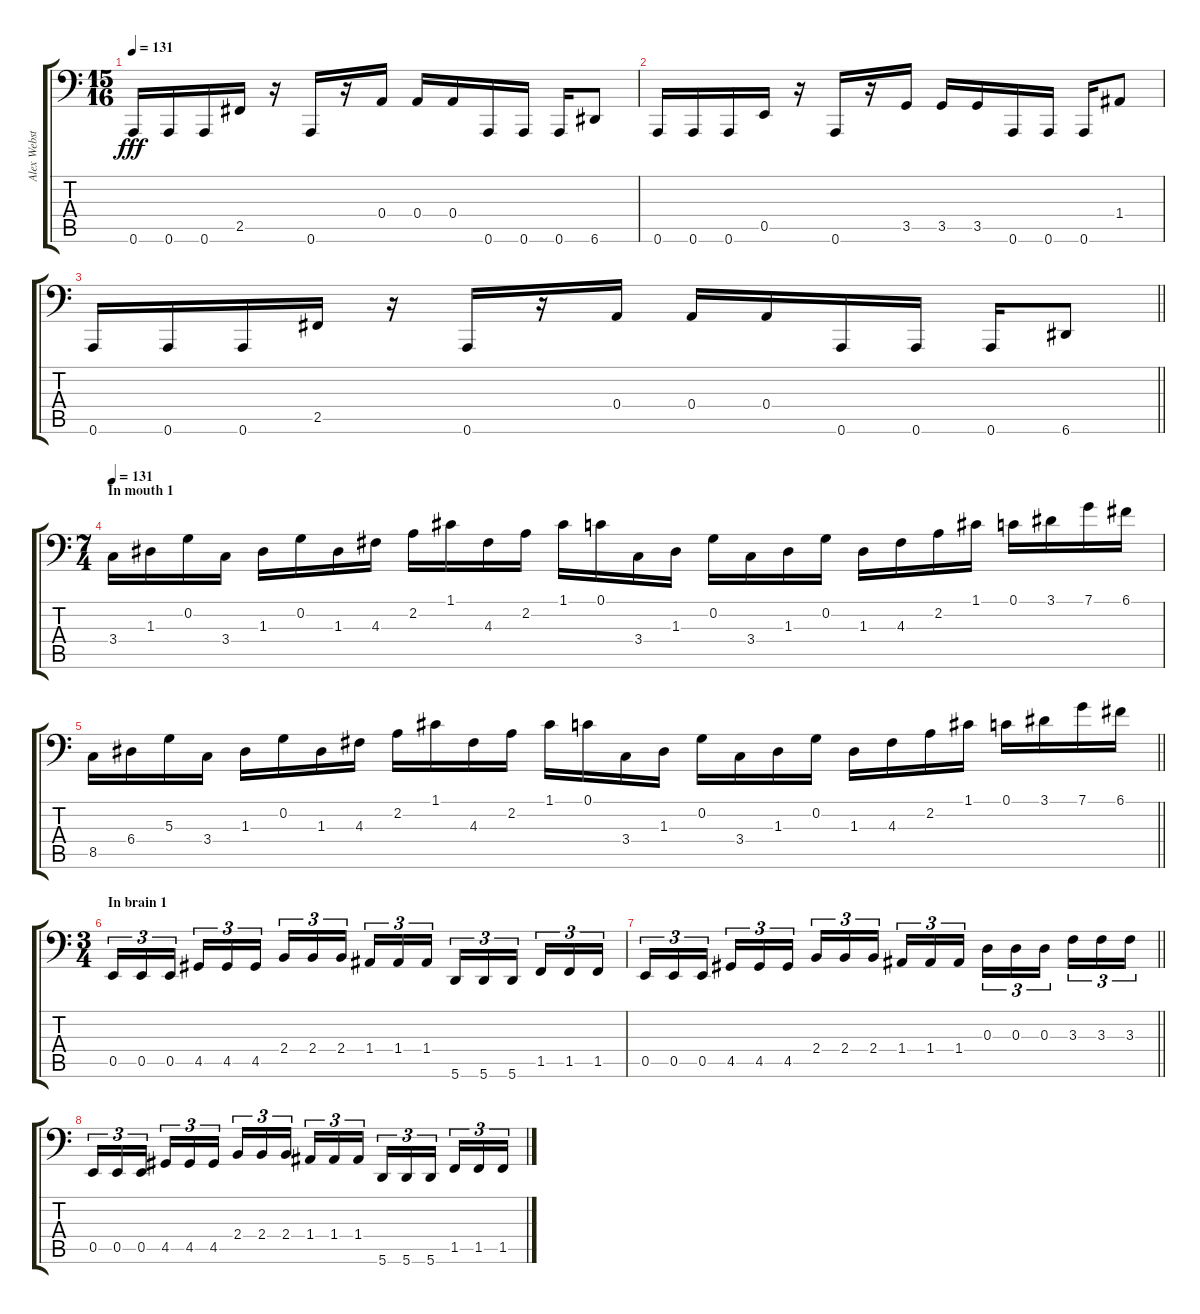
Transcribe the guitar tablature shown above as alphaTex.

\track ("Alex Webster" "Alex Webst") {instrument fretlessbass}
\staff {score tabs}
\tuning (C3 G2 D2 A1 E1 A0) {hide}
\ts (15 16)
\tempo 131
\clef f4
\ks c
0.6.16{dy fff} 0.6.16 0.6.16 2.5.16 r.16 0.6.16 r.16 0.4.16 0.4.16 0.4.16 0.6.16 0.6.16 0.6.16 6.6.8 |
0.6.16 0.6.16 0.6.16 0.5.16 r.16 0.6.16 r.16 3.5.16 3.5.16 3.5.16 0.6.16 0.6.16 0.6.16 1.4.8 |
\barLineRight lightlight
0.6.16 0.6.16 0.6.16 2.5.16 r.16 0.6.16 r.16 0.4.16 0.4.16 0.4.16 0.6.16 0.6.16 0.6.16 6.6.8 |
\ts (7 4)
\section ("" "In mouth 1")
\tempo 131
3.4.16 1.3.16 0.2.16 3.4.16 1.3.16 0.2.16 1.3.16 4.3.16 2.2.16 1.1.16 4.3.16 2.2.16 1.1.16 0.1.16 3.4.16 1.3.16 0.2.16 3.4.16 1.3.16 0.2.16 1.3.16 4.3.16 2.2.16 1.1.16 0.1.16 3.1.16 7.1.16 6.1.16 |
\barLineRight lightlight
8.5.16 6.4.16 5.3.16 3.4.16 1.3.16 0.2.16 1.3.16 4.3.16 2.2.16 1.1.16 4.3.16 2.2.16 1.1.16 0.1.16 3.4.16 1.3.16 0.2.16 3.4.16 1.3.16 0.2.16 1.3.16 4.3.16 2.2.16 1.1.16 0.1.16 3.1.16 7.1.16 6.1.16 |
\ts (3 4)
\section ("" "In brain 1")
0.5.16{tu (3 2)} 0.5.16{tu (3 2)} 0.5.16{tu (3 2) beam splitsecondary} 4.5.16{tu (3 2)} 4.5.16{tu (3 2)} 4.5.16{tu (3 2)} 2.4.16{tu (3 2)} 2.4.16{tu (3 2)} 2.4.16{tu (3 2) beam splitsecondary} 1.4.16{tu (3 2)} 1.4.16{tu (3 2)} 1.4.16{tu (3 2)} 5.6.16{tu (3 2)} 5.6.16{tu (3 2)} 5.6.16{tu (3 2) beam splitsecondary} 1.5.16{tu (3 2)} 1.5.16{tu (3 2)} 1.5.16{tu (3 2)} |
\barLineRight lightlight
0.5.16{tu (3 2)} 0.5.16{tu (3 2)} 0.5.16{tu (3 2) beam splitsecondary} 4.5.16{tu (3 2)} 4.5.16{tu (3 2)} 4.5.16{tu (3 2)} 2.4.16{tu (3 2)} 2.4.16{tu (3 2)} 2.4.16{tu (3 2) beam splitsecondary} 1.4.16{tu (3 2)} 1.4.16{tu (3 2)} 1.4.16{tu (3 2)} 0.3.16{tu (3 2)} 0.3.16{tu (3 2)} 0.3.16{tu (3 2) beam splitsecondary} 3.3.16{tu (3 2)} 3.3.16{tu (3 2)} 3.3.16{tu (3 2)} |
0.5.16{tu (3 2)} 0.5.16{tu (3 2)} 0.5.16{tu (3 2) beam splitsecondary} 4.5.16{tu (3 2)} 4.5.16{tu (3 2)} 4.5.16{tu (3 2)} 2.4.16{tu (3 2)} 2.4.16{tu (3 2)} 2.4.16{tu (3 2) beam splitsecondary} 1.4.16{tu (3 2)} 1.4.16{tu (3 2)} 1.4.16{tu (3 2)} 5.6.16{tu (3 2)} 5.6.16{tu (3 2)} 5.6.16{tu (3 2) beam splitsecondary} 1.5.16{tu (3 2)} 1.5.16{tu (3 2)} 1.5.16{tu (3 2)}
